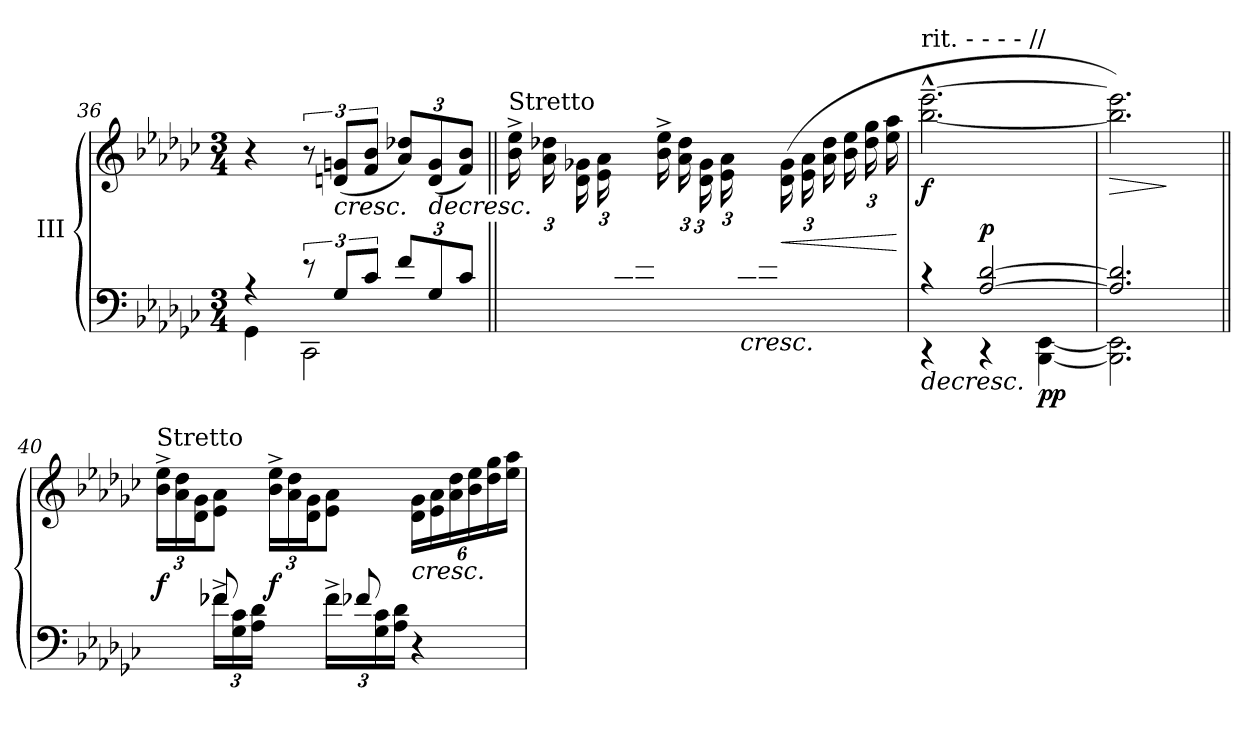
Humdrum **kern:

**kern	**kern	**dynam
*part1	*part1	*part1
*staff2	*staff1	*staff1/2
*I"III	*	*
!!LO:LB:g=z
*clefF4	*clefG2	*
*k[b-e-a-d-g-c-]	*k[b-e-a-d-g-c-]	*
*M3/4	*M3/4	*
=36	=36	=36
*^	*	*
4r	4GG-\	4r	.
12r	2CC-\	12r	.
!	!	!	!LO:HP:n=1:b
12G-i/L	.	(<12dn/ 12gn/L	] <
12c-/J	.	12f/ 12b-/J	.
*Xbrackettup	*	*Xbrackettup	*
12f/L	.	12a-/ 12dd-X/L)	.
!	!	!	!LO:HP:b
12G-/	.	(<12d/ 12g/	>
12c-/J	.	12f/ 12b-/J)	.
*v	*v	*	*
.	.	[
=37||	=37||	=37||
*^	*	*
!	!	!LO:TX:t=Stretto	!
6ryy	2.ryy	(>24b-\^> 24ee-\^>LL	.
!	!	!	!LO:DY:b
!	!	!	!LO:DY:n=1:b
.	.	24a-\ 24dd-X\	f other-dynamics
.	.	24d-\ 24g-X\	.
.	.	24e-\ 24a-\	.
24A-/ 24d-/	.	12ryy	.
24B-/ 24e-/JJ)	.	.	.
6ryy	.	(>24b-\^> 24ee-\^>LL	.
.	.	24a-\ 24dd-\	.
.	.	24d-\ 24g-\	.
.	.	24e-\ 24a-\	.
!	!	!	!LO:HP:b=2
24A-/ 24d-/	.	12ryy	<
24B-/ 24e-/JJ)	.	.	.
!	!	!	!LO:HP:b
4ryy	.	(>24d-\ 24g-\LL	<
.	.	24e-\ 24a-\	.
.	.	24a-\ 24dd-\	.
.	.	24b-\ 24ee-\	.
.	.	24dd-\ 24gg-\	.
.	.	24ee-\ 24aa-\JJ	.
*v	*v	*	*
.	.	[
=38	=38	=38
!	!LO:TX:a:t=rit. -     -      -      -     //	!
!	!	!LO:HP:b=2
*^	*	*
!	!	!	!LO:DY:n=1:b
4r	4r	[2.bb-\~^^ [2.eee-\~^^	> f
!	!	!	!LO:DY:n=2:a=2
[2A-/ [2d-/	4r	.	[ p
!	!	!	!LO:DY:n=3:b=2
.	[4BBB-\ [4EE-\	.	pp
=39	=39	=39	=39
!	!	!	!LO:HP:b
2.A-/] 2.d-/]	2.BBB-\] 2.EE-\]	2.bb-\] 2.eee-\])	>
*v	*v	*	*
.	.	]
!!LO:LB:g=z
=40||	=40||	=40||
*^	*	*
!	!	!LO:TX:t=Stretto	!
!	!	!	!LO:DY:b
8ryy	8ryy	(>24b-\^ 24ee-\^LL	f
.	.	24a-\ 24dd-\	.
.	.	24d-\ 24g-\J	.
24f-X^>\LL	8f-X/	8e-\ 8a-\J	.
24G-\ 24c-\	.	.	.
24A-\ 24d-\JJ)	.	.	.
!	!	!	!LO:DY:n=1:b
8ryy	8ryy	(>24b-\^ 24ee-\^LL	[ f
.	.	24a-\ 24dd-\	.
.	.	24d-\ 24g-\J	.
24f-^>\LL	8f-X/	8e-\ 8a-\J	.
24G-\ 24c-\	.	.	.
24A-\ 24d-\JJ)	.	.	.
!	!	!	!LO:HP:b
4r	4ryy	24d-\ 24g-\LL	<
.	.	24e-\ 24a-\	.
.	.	24a-\ 24dd-\	.
.	.	24b-\ 24ee-\	.
.	.	24dd-\ 24gg-\	.
.	.	24ee-\ 24aa-\JJ	.
*v	*v	*	*
.	.	]
=	=	=
*-	*-	*-
